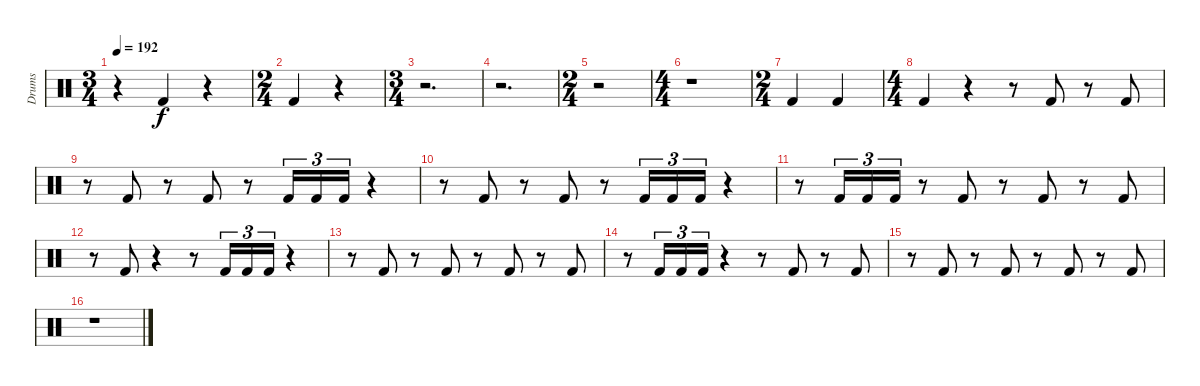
\track ("Drums" "Drums") {instrument percussion}
\staff {score}
\articulation defaults
\ts (3 4)
\tempo 192
\clef neutral
\ks c
r.4{dy f} "Kick (hit) 2".4 r.4 |
\ts (2 4)
"Kick (hit) 2".4 r.4 |
\ts (3 4)
r.2{d} |
r.2{d} |
\ts (2 4)
r.2 |
\ts (4 4)
r.1 |
\ts (2 4)
"Kick (hit) 2".4 "Kick (hit) 2".4 |
\ts (4 4)
"Kick (hit) 2".4 r.4 r.8 "Kick (hit) 2".8 r.8 "Kick (hit) 2".8 |
r.8 "Kick (hit) 2".8 r.8 "Kick (hit) 2".8 r.8 "Kick (hit) 2".16{tu (3 2)} "Kick (hit) 2".16{tu (3 2)} "Kick (hit) 2".16{tu (3 2)} r.4 |
r.8 "Kick (hit) 2".8 r.8 "Kick (hit) 2".8 r.8 "Kick (hit) 2".16{tu (3 2)} "Kick (hit) 2".16{tu (3 2)} "Kick (hit) 2".16{tu (3 2)} r.4 |
r.8 "Kick (hit) 2".16{tu (3 2)} "Kick (hit) 2".16{tu (3 2)} "Kick (hit) 2".16{tu (3 2)} r.8 "Kick (hit) 2".8 r.8 "Kick (hit) 2".8 r.8 "Kick (hit) 2".8 |
r.8 "Kick (hit) 2".8 r.4 r.8 "Kick (hit) 2".16{tu (3 2)} "Kick (hit) 2".16{tu (3 2)} "Kick (hit) 2".16{tu (3 2)} r.4 |
r.8 "Kick (hit) 2".8 r.8 "Kick (hit) 2".8 r.8 "Kick (hit) 2".8 r.8 "Kick (hit) 2".8 |
r.8 "Kick (hit) 2".16{tu (3 2)} "Kick (hit) 2".16{tu (3 2)} "Kick (hit) 2".16{tu (3 2)} r.4 r.8 "Kick (hit) 2".8 r.8 "Kick (hit) 2".8 |
r.8 "Kick (hit) 2".8 r.8 "Kick (hit) 2".8 r.8 "Kick (hit) 2".8 r.8 "Kick (hit) 2".8 |
r.1
